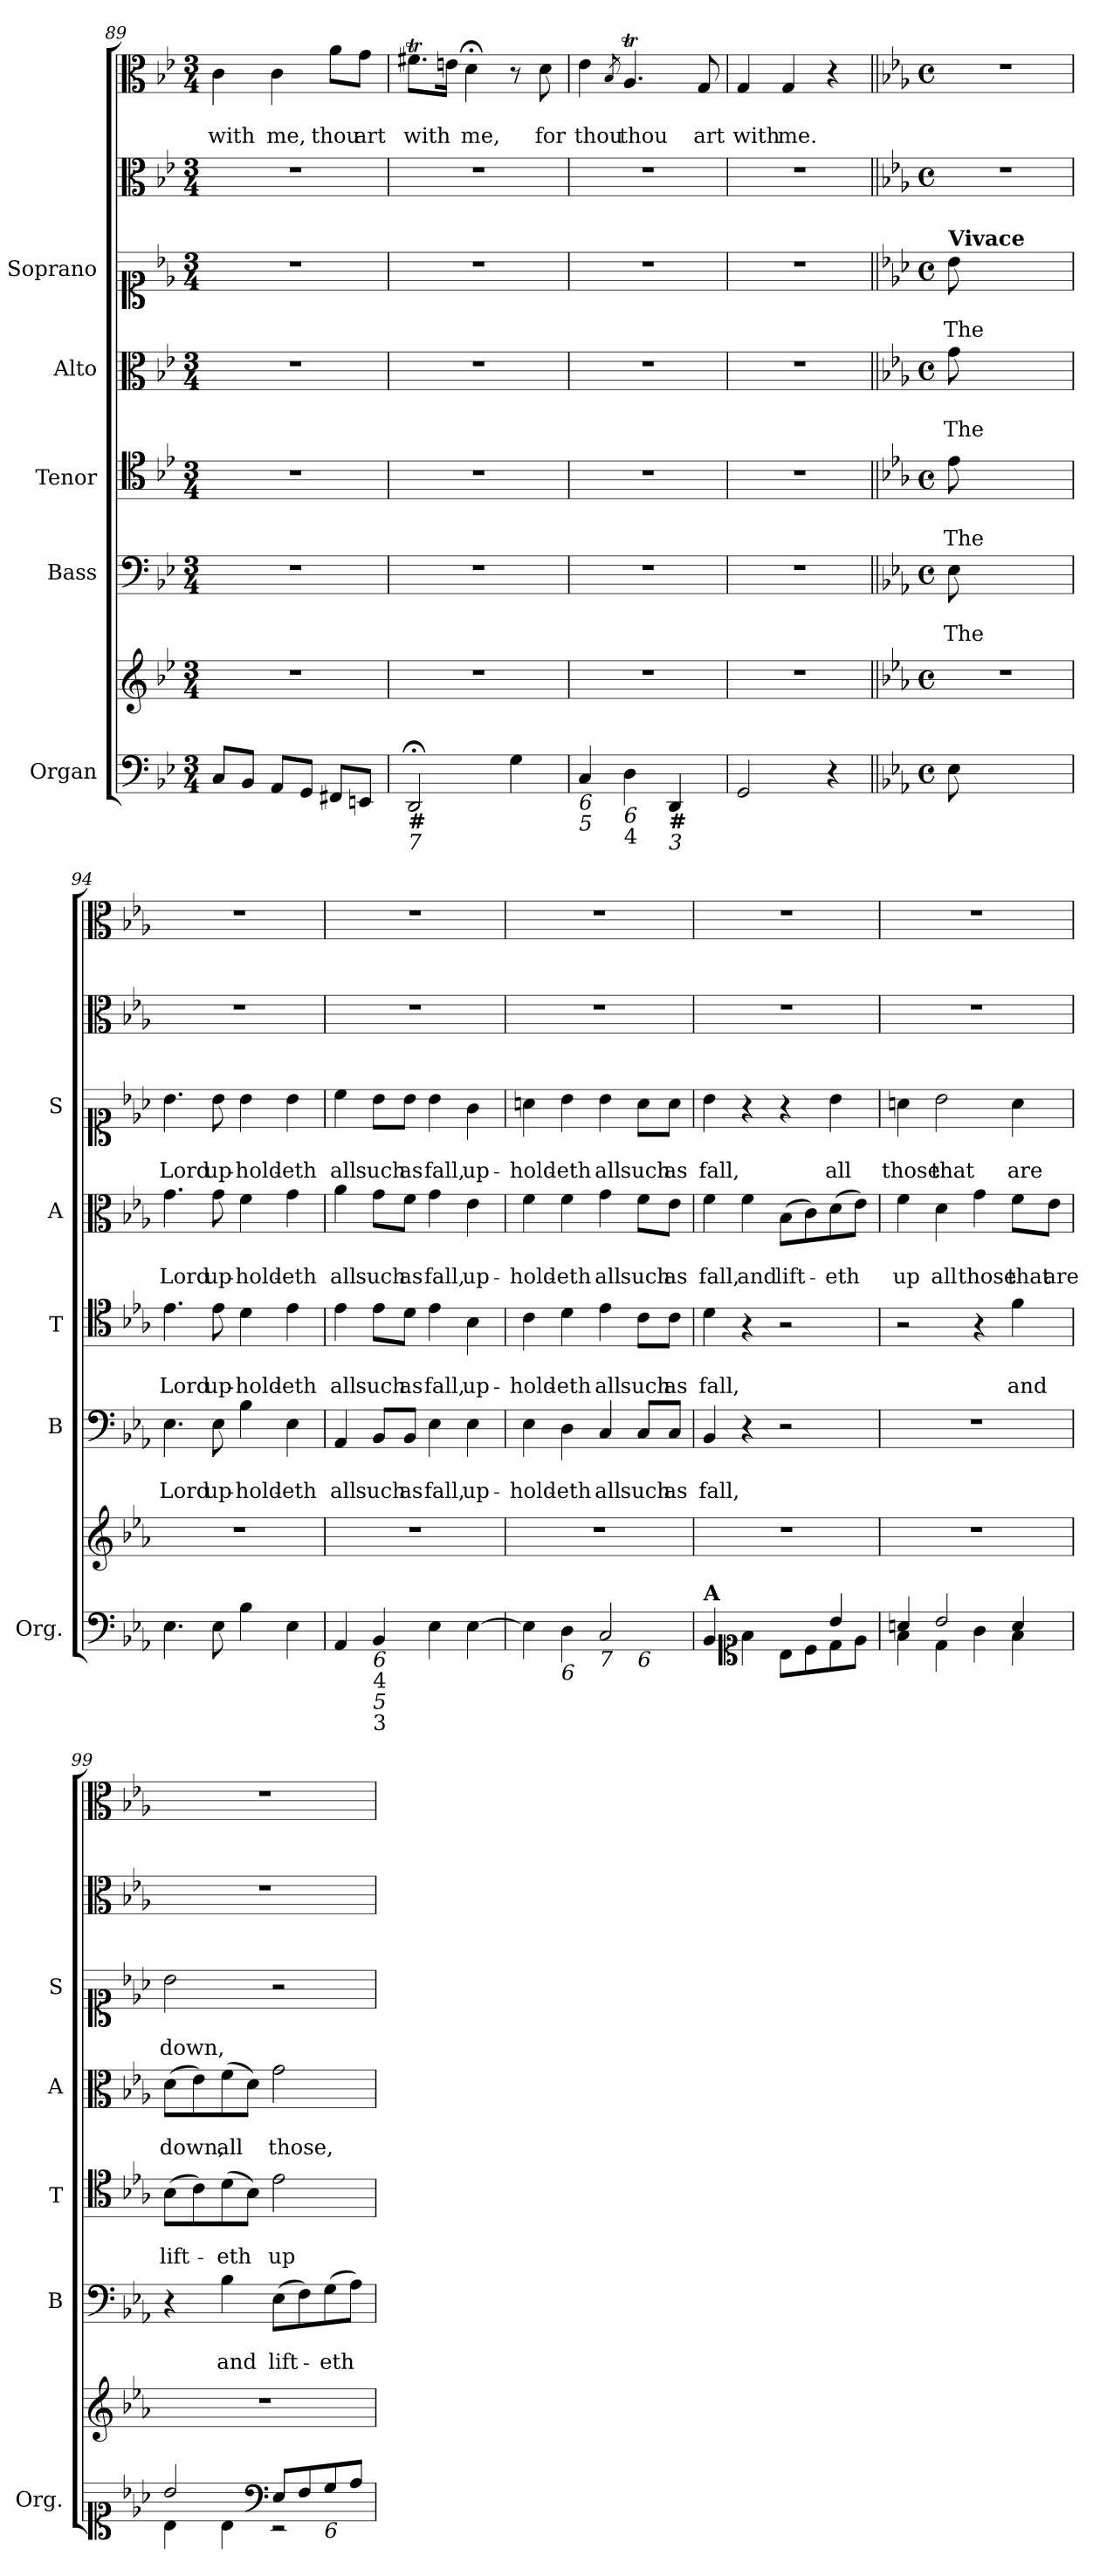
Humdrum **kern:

**kern	**kern	**kern	**text	**text	**kern	**text	**text	**kern	**text	**text	**kern	**text	**text	**kern	**kern	**text	**text
*part7	*part7	*part6	*part6	*part6	*part5	*part5	*part5	*part4	*part4	*part4	*part3	*part3	*part3	*part2	*part1	*part1	*part1
*staff8	*staff7	*staff6	*staff6	*staff6	*staff5	*staff5	*staff5	*staff4	*staff4	*staff4	*staff3	*staff3	*staff3	*staff2	*staff1	*staff1	*staff1
*I"Organ	*	*I"Bass	*	*	*I"Tenor	*	*	*I"Alto	*	*	*I"Soprano	*	*	*	*	*	*
*I'Org.	*	*I'B	*	*	*I'T	*	*	*I'A	*	*	*I'S	*	*	*	*	*	*
*clefF4	*clefG2	*clefF4	*	*	*clefC4	*	*	*clefC3	*	*	*clefC1	*	*	*clefC3	*clefC3	*	*
*k[b-e-]	*k[b-e-]	*k[b-e-]	*	*	*k[b-e-]	*	*	*k[b-e-]	*	*	*k[b-e-]	*	*	*k[b-e-]	*k[b-e-]	*	*
*B-:	*B-:	*B-:	*	*	*B-:	*	*	*B-:	*	*	*B-:	*	*	*B-:	*B-:	*	*
*M3/4	*M3/4	*M3/4	*	*	*M3/4	*	*	*M3/4	*	*	*M3/4	*	*	*M3/4	*M3/4	*	*
=89	=89	=89	=89	=89	=89	=89	=89	=89	=89	=89	=89	=89	=89	=89	=89	=89	=89
!	!	!	!	!	!	!	!	!	!	!	!	!	!	!	!	!	!LO:LY:b
8C/L	2.r	2.r	.	.	2.r	.	.	2.r	.	.	2.r	.	.	2.r	4c\	.	with
8BB-/J	.	.	.	.	.	.	.	.	.	.	.	.	.	.	.	.	.
!	!	!	!	!	!	!	!	!	!	!	!	!	!	!	!	!	!LO:LY:b
8AA/L	.	.	.	.	.	.	.	.	.	.	.	.	.	.	4c\	.	me,
8GG/J	.	.	.	.	.	.	.	.	.	.	.	.	.	.	.	.	.
!	!	!	!	!	!	!	!	!	!	!	!	!	!	!	!	!	!LO:LY:b
8FF#X/L	.	.	.	.	.	.	.	.	.	.	.	.	.	.	8a\L	.	thou
!	!	!	!	!	!	!	!	!	!	!	!	!	!	!	!	!	!LO:LY:b
8EEn/J	.	.	.	.	.	.	.	.	.	.	.	.	.	.	8g\J	.	art
=90	=90	=90	=90	=90	=90	=90	=90	=90	=90	=90	=90	=90	=90	=90	=90	=90	=90
!LO:TX:b:B:t=#	!	!	!	!	!	!	!	!	!	!	!	!	!	!	!	!	!
!LO:TX:b:i:t=7	!	!	!	!	!	!	!	!	!	!	!	!	!	!	!	!	!
!	!	!	!	!	!	!	!	!	!	!	!	!	!	!	!	!	!LO:LY:b
2DD;/	2.r	2.r	.	.	2.r	.	.	2.r	.	.	2.r	.	.	2.r	8.f#Xt\L	.	with
.	.	.	.	.	.	.	.	.	.	.	.	.	.	.	16en\Jk	.	.
!	!	!	!	!	!	!	!	!	!	!	!	!	!	!	!	!	!LO:LY:b
.	.	.	.	.	.	.	.	.	.	.	.	.	.	.	4d;<\	.	me,
4G\	.	.	.	.	.	.	.	.	.	.	.	.	.	.	8r	.	.
!	!	!	!	!	!	!	!	!	!	!	!	!	!	!	!	!	!LO:LY:b
.	.	.	.	.	.	.	.	.	.	.	.	.	.	.	8d\	.	for
=91	=91	=91	=91	=91	=91	=91	=91	=91	=91	=91	=91	=91	=91	=91	=91	=91	=91
!LO:TX:b:i:t=6	!	!	!	!	!	!	!	!	!	!	!	!	!	!	!	!	!
!LO:TX:b:i:t=5	!	!	!	!	!	!	!	!	!	!	!	!	!	!	!	!	!
!	!	!	!	!	!	!	!	!	!	!	!	!	!	!	!	!	!LO:LY:b
4C/	2.r	2.r	.	.	2.r	.	.	2.r	.	.	2.r	.	.	2.r	4e-\	.	thou
.	.	.	.	.	.	.	.	.	.	.	.	.	.	.	8qB-/	.	.
!LO:TX:b:i:t=6	!	!	!	!	!	!	!	!	!	!	!	!	!	!	!	!	!
!LO:TX:b:t=4	!	!	!	!	!	!	!	!	!	!	!	!	!	!	!	!	!
!	!	!	!	!	!	!	!	!	!	!	!	!	!	!	!	!	!LO:LY:b
4D\	.	.	.	.	.	.	.	.	.	.	.	.	.	.	4.At/	.	thou
!LO:TX:b:B:t=#	!	!	!	!	!	!	!	!	!	!	!	!	!	!	!	!	!
!LO:TX:b:i:t=3	!	!	!	!	!	!	!	!	!	!	!	!	!	!	!	!	!
4DD/	.	.	.	.	.	.	.	.	.	.	.	.	.	.	.	.	.
!	!	!	!	!	!	!	!	!	!	!	!	!	!	!	!	!	!LO:LY:b
.	.	.	.	.	.	.	.	.	.	.	.	.	.	.	8G/	.	art
=92	=92	=92	=92	=92	=92	=92	=92	=92	=92	=92	=92	=92	=92	=92	=92	=92	=92
!	!	!	!	!	!	!	!	!	!	!	!	!	!	!	!	!	!LO:LY:b
2GG/	2.r	2.r	.	.	2.r	.	.	2.r	.	.	2.r	.	.	2.r	4G/	.	with
!	!	!	!	!	!	!	!	!	!	!	!	!	!	!	!	!	!LO:LY:b
.	.	.	.	.	.	.	.	.	.	.	.	.	.	.	4G/	.	me.
4r	.	.	.	.	.	.	.	.	.	.	.	.	.	.	4r	.	.
!!LO:PB:g=z
=93||	=93||	=93||	=93||	=93||	=93||	=93||	=93||	=93||	=93||	=93||	=93||	=93||	=93||	=93||	=93||	=93||	=93||
*k[b-e-a-]	*k[b-e-a-]	*k[b-e-a-]	*	*	*k[b-e-a-]	*	*	*k[b-e-a-]	*	*	*k[b-e-a-]	*	*	*k[b-e-a-]	*k[b-e-a-]	*	*
*E-:	*E-:	*E-:	*	*	*E-:	*	*	*E-:	*	*	*E-:	*	*	*E-:	*E-:	*	*
*M4/4	*M4/4	*M4/4	*	*	*M4/4	*	*	*M4/4	*	*	*M4/4	*	*	*M4/4	*M4/4	*	*
*met(c)	*met(c)	*met(c)	*	*	*met(c)	*	*	*met(c)	*	*	*met(c)	*	*	*met(c)	*met(c)	*	*
*	*	*	*	*	*	*	*	*	*	*	*MM90	*	*	*	*	*	*
!	!	!	!	!	!	!	!	!	!	!	!LO:TX:a:B:t=Vivace	!	!	!	!	!	!
!	!	!	!	!LO:LY:b	!	!	!LO:LY:b	!	!	!LO:LY:b	!	!	!LO:LY:b	!	!	!	!
8E-\	1r	8E-\	.	The	8e-\	.	The	8g\	.	The	8b-\	.	The	1r	1r	.	.
2..ryy	.	2..ryy	.	.	2..ryy	.	.	2..ryy	.	.	2..ryy	.	.	.	.	.	.
=94	=94	=94	=94	=94	=94	=94	=94	=94	=94	=94	=94	=94	=94	=94	=94	=94	=94
!	!	!	!	!LO:LY:b	!	!	!LO:LY:b	!	!	!LO:LY:b	!	!	!LO:LY:b	!	!	!	!
4.E-\	1r	4.E-\	.	Lord	4.e-\	.	Lord	4.g\	.	Lord	4.b-\	.	Lord	1r	1r	.	.
!	!	!	!	!LO:LY:b	!	!	!LO:LY:b	!	!	!LO:LY:b	!	!	!LO:LY:b	!	!	!	!
8E-\	.	8E-\	.	up-	8e-\	.	up-	8g\	.	up-	8b-\	.	up-	.	.	.	.
!	!	!	!	!LO:LY:b	!	!	!LO:LY:b	!	!	!LO:LY:b	!	!	!LO:LY:b	!	!	!	!
4B-\	.	4B-\	.	-hold-	4d\	.	-hold-	4f\	.	-hold-	4b-\	.	-hold-	.	.	.	.
!	!	!	!	!LO:LY:b	!	!	!LO:LY:b	!	!	!LO:LY:b	!	!	!LO:LY:b	!	!	!	!
4E-\	.	4E-\	.	-eth	4e-\	.	-eth	4g\	.	-eth	4b-\	.	-eth	.	.	.	.
=95	=95	=95	=95	=95	=95	=95	=95	=95	=95	=95	=95	=95	=95	=95	=95	=95	=95
!	!	!	!	!LO:LY:b	!	!	!LO:LY:b	!	!	!LO:LY:b	!	!	!LO:LY:b	!	!	!	!
4AA-/	1r	4AA-/	.	all	4e-\	.	all	4a-\	.	all	4cc\	.	all	1r	1r	.	.
!LO:TX:b:i:t=6	!	!	!	!	!	!	!	!	!	!	!	!	!	!	!	!	!
!LO:TX:b:t=4	!	!	!	!	!	!	!	!	!	!	!	!	!	!	!	!	!
!LO:TX:b:i:t=5	!	!	!	!	!	!	!	!	!	!	!	!	!	!	!	!	!
!LO:TX:b:t=3	!	!	!	!	!	!	!	!	!	!	!	!	!	!	!	!	!
!	!	!	!	!LO:LY:b	!	!	!LO:LY:b	!	!	!LO:LY:b	!	!	!LO:LY:b	!	!	!	!
4BB-/	.	8BB-/L	.	such	8e-\L	.	such	8g\L	.	such	8b-\L	.	such	.	.	.	.
!	!	!	!	!LO:LY:b	!	!	!LO:LY:b	!	!	!LO:LY:b	!	!	!LO:LY:b	!	!	!	!
.	.	8BB-/J	.	as	8d\J	.	as	8f\J	.	as	8b-\J	.	as	.	.	.	.
!	!	!	!	!LO:LY:b	!	!	!LO:LY:b	!	!	!LO:LY:b	!	!	!LO:LY:b	!	!	!	!
4E-\	.	4E-\	.	fall,	4e-\	.	fall,	4g\	.	fall,	4b-\	.	fall,	.	.	.	.
!	!	!	!	!LO:LY:b	!	!	!LO:LY:b	!	!	!LO:LY:b	!	!	!LO:LY:b	!	!	!	!
[4E-\	.	4E-\	.	up-	4B-\	.	up-	4e-\	.	up-	4g\	.	up-	.	.	.	.
=96	=96	=96	=96	=96	=96	=96	=96	=96	=96	=96	=96	=96	=96	=96	=96	=96	=96
!LO:TX:b:i:t=2	!	!	!	!	!	!	!	!	!	!	!	!	!	!	!	!	!
!LO:TX:b:i:t=4	!	!	!	!	!	!	!	!	!	!	!	!	!	!	!	!	!
!	!	!	!	!LO:LY:b	!	!	!LO:LY:b	!	!	!LO:LY:b	!	!	!LO:LY:b	!	!	!	!
*^	*	*	*	*	*	*	*	*	*	*	*	*	*	*	*	*	*
4E-\]	2.ryy	1r	4E-\	.	-hold-	4c\	.	-hold-	4f\	.	-hold-	4an\	.	-hold-	1r	1r	.	.
!LO:TX:b:i:t=6	!	!	!	!	!	!	!	!	!	!	!	!	!	!	!	!	!	!
!	!	!	!	!	!LO:LY:b	!	!	!LO:LY:b	!	!	!LO:LY:b	!	!	!LO:LY:b	!	!	!	!
4D\	.	.	4D\	.	-eth	4d\	.	-eth	4f\	.	-eth	4b-\	.	-eth	.	.	.	.
!LO:TX:b:i:t=7	!	!	!	!	!	!	!	!	!	!	!	!	!	!	!	!	!	!
!	!	!	!	!	!LO:LY:b	!	!	!LO:LY:b	!	!	!LO:LY:b	!	!	!LO:LY:b	!	!	!	!
2C/	.	.	4C/	.	all	4e-\	.	all	4g\	.	all	4b-\	.	all	.	.	.	.
!	!LO:TX:b:i:t=6	!	!	!	!	!	!	!	!	!	!	!	!	!	!	!	!	!
!	!	!	!	!	!LO:LY:b	!	!	!LO:LY:b	!	!	!LO:LY:b	!	!	!LO:LY:b	!	!	!	!
.	4ryy	.	8C/L	.	such	8c\L	.	such	8f\L	.	such	8a\L	.	such	.	.	.	.
!	!	!	!	!	!LO:LY:b	!	!	!LO:LY:b	!	!	!LO:LY:b	!	!	!LO:LY:b	!	!	!	!
.	.	.	8C/J	.	as	8c\J	.	as	8e-\J	.	as	8a\J	.	as	.	.	.	.
=97	=97	=97	=97	=97	=97	=97	=97	=97	=97	=97	=97	=97	=97	=97	=97	=97	=97	=97
!LO:TX:a:B:t=A	!	!	!	!	!	!	!	!	!	!	!	!	!	!	!	!	!	!
!	!	!	!	!	!LO:LY:b	!	!	!LO:LY:b	!	!	!LO:LY:b	!	!	!LO:LY:b	!	!	!	!
4BB-/	4ryy	1r	4BB-/	.	fall,	4d\	.	fall,	4f\	.	fall,	4b-\	.	fall,	1r	1r	.	.
*clefC1	*	*	*	*	*	*	*	*	*	*	*	*	*	*	*	*	*	*
!	!	!	!	!	!	!	!	!	!	!	!LO:LY:b	!	!	!	!	!	!	!
4ryy	4f\	.	4r	.	.	4r	.	.	4f\	.	and	4r	.	.	.	.	.	.
!	!	!	!	!	!	!	!	!	!	!	!LO:LY:b	!	!	!	!	!	!	!
4ryy	8B-\L	.	2r	.	.	2r	.	.	(>8B-\L	.	lift-	4r	.	.	.	.	.	.
.	8c\	.	.	.	.	.	.	.	8c\)	.	.	.	.	.	.	.	.	.
!	!	!	!	!	!	!	!	!	!	!	!LO:LY:b	!	!	!LO:LY:b	!	!	!	!
4b-/	8d\	.	.	.	.	.	.	.	(>8d\	.	-eth	4b-\	.	all	.	.	.	.
.	8e-\J	.	.	.	.	.	.	.	8e-\J)	.	.	.	.	.	.	.	.	.
!!LO:LB:g=z
=98	=98	=98	=98	=98	=98	=98	=98	=98	=98	=98	=98	=98	=98	=98	=98	=98	=98	=98
!	!	!	!	!	!	!	!	!	!	!	!LO:LY:b	!	!	!LO:LY:b	!	!	!	!
4an/	4f\	1r	1r	.	.	2r	.	.	4f\	.	up	4an\	.	those	1r	1r	.	.
!	!	!	!	!	!	!	!	!	!	!	!LO:LY:b	!	!	!LO:LY:b	!	!	!	!
2b-/	4d\	.	.	.	.	.	.	.	4d\	.	all	2b-\	.	that	.	.	.	.
!	!	!	!	!	!	!	!	!	!	!	!LO:LY:b	!	!	!	!	!	!	!
.	4g\	.	.	.	.	4r	.	.	4g\	.	those	.	.	.	.	.	.	.
!	!	!	!	!	!	!	!	!LO:LY:b	!	!	!LO:LY:b	!	!	!LO:LY:b	!	!	!	!
4a/	4f\	.	.	.	.	4f\	.	and	8f\L	.	that	4a\	.	are	.	.	.	.
!	!	!	!	!	!	!	!	!	!	!	!LO:LY:b	!	!	!	!	!	!	!
.	.	.	.	.	.	.	.	.	8e-\J	.	are	.	.	.	.	.	.	.
=99	=99	=99	=99	=99	=99	=99	=99	=99	=99	=99	=99	=99	=99	=99	=99	=99	=99	=99
!	!	!	!	!	!	!	!	!LO:LY:b	!	!	!LO:LY:b	!	!	!LO:LY:b	!	!	!	!
2b-/	4B-\	1r	4r	.	.	(>8B-\L	.	lift-	(>8d\L	.	down,	2b-\	.	down,	1r	1r	.	.
.	.	.	.	.	.	8c\)	.	.	8e-\)	.	.	.	.	.	.	.	.	.
!	!	!	!	!	!LO:LY:b	!	!	!LO:LY:b	!	!	!LO:LY:b	!	!	!	!	!	!	!
.	4B-\	.	4B-\	.	and	(>8d\	.	-eth	(>8f\	.	all	.	.	.	.	.	.	.
.	.	.	.	.	.	8B-\J)	.	.	8d\J)	.	.	.	.	.	.	.	.	.
*clefF4	*	*	*	*	*	*	*	*	*	*	*	*	*	*	*	*	*	*
!	!	!	!	!	!LO:LY:b	!	!	!LO:LY:b	!	!	!LO:LY:b	!	!	!	!	!	!	!
8E-/L	2rEE	.	(>8E-\L	.	lift-	2e-\	.	up	2g\	.	those,	2r	.	.	.	.	.	.
8F/	.	.	8F\)	.	.	.	.	.	.	.	.	.	.	.	.	.	.	.
!LO:TX:b:i:t=6	!	!	!	!	!	!	!	!	!	!	!	!	!	!	!	!	!	!
!	!	!	!	!	!LO:LY:b	!	!	!	!	!	!	!	!	!	!	!	!	!
8G/	.	.	(>8G\	.	-eth	.	.	.	.	.	.	.	.	.	.	.	.	.
8A-/J	.	.	8A-\J)	.	.	.	.	.	.	.	.	.	.	.	.	.	.	.
*v	*v	*	*	*	*	*	*	*	*	*	*	*	*	*	*	*	*	*
=	=	=	=	=	=	=	=	=	=	=	=	=	=	=	=	=	=
*-	*-	*-	*-	*-	*-	*-	*-	*-	*-	*-	*-	*-	*-	*-	*-	*-	*-
